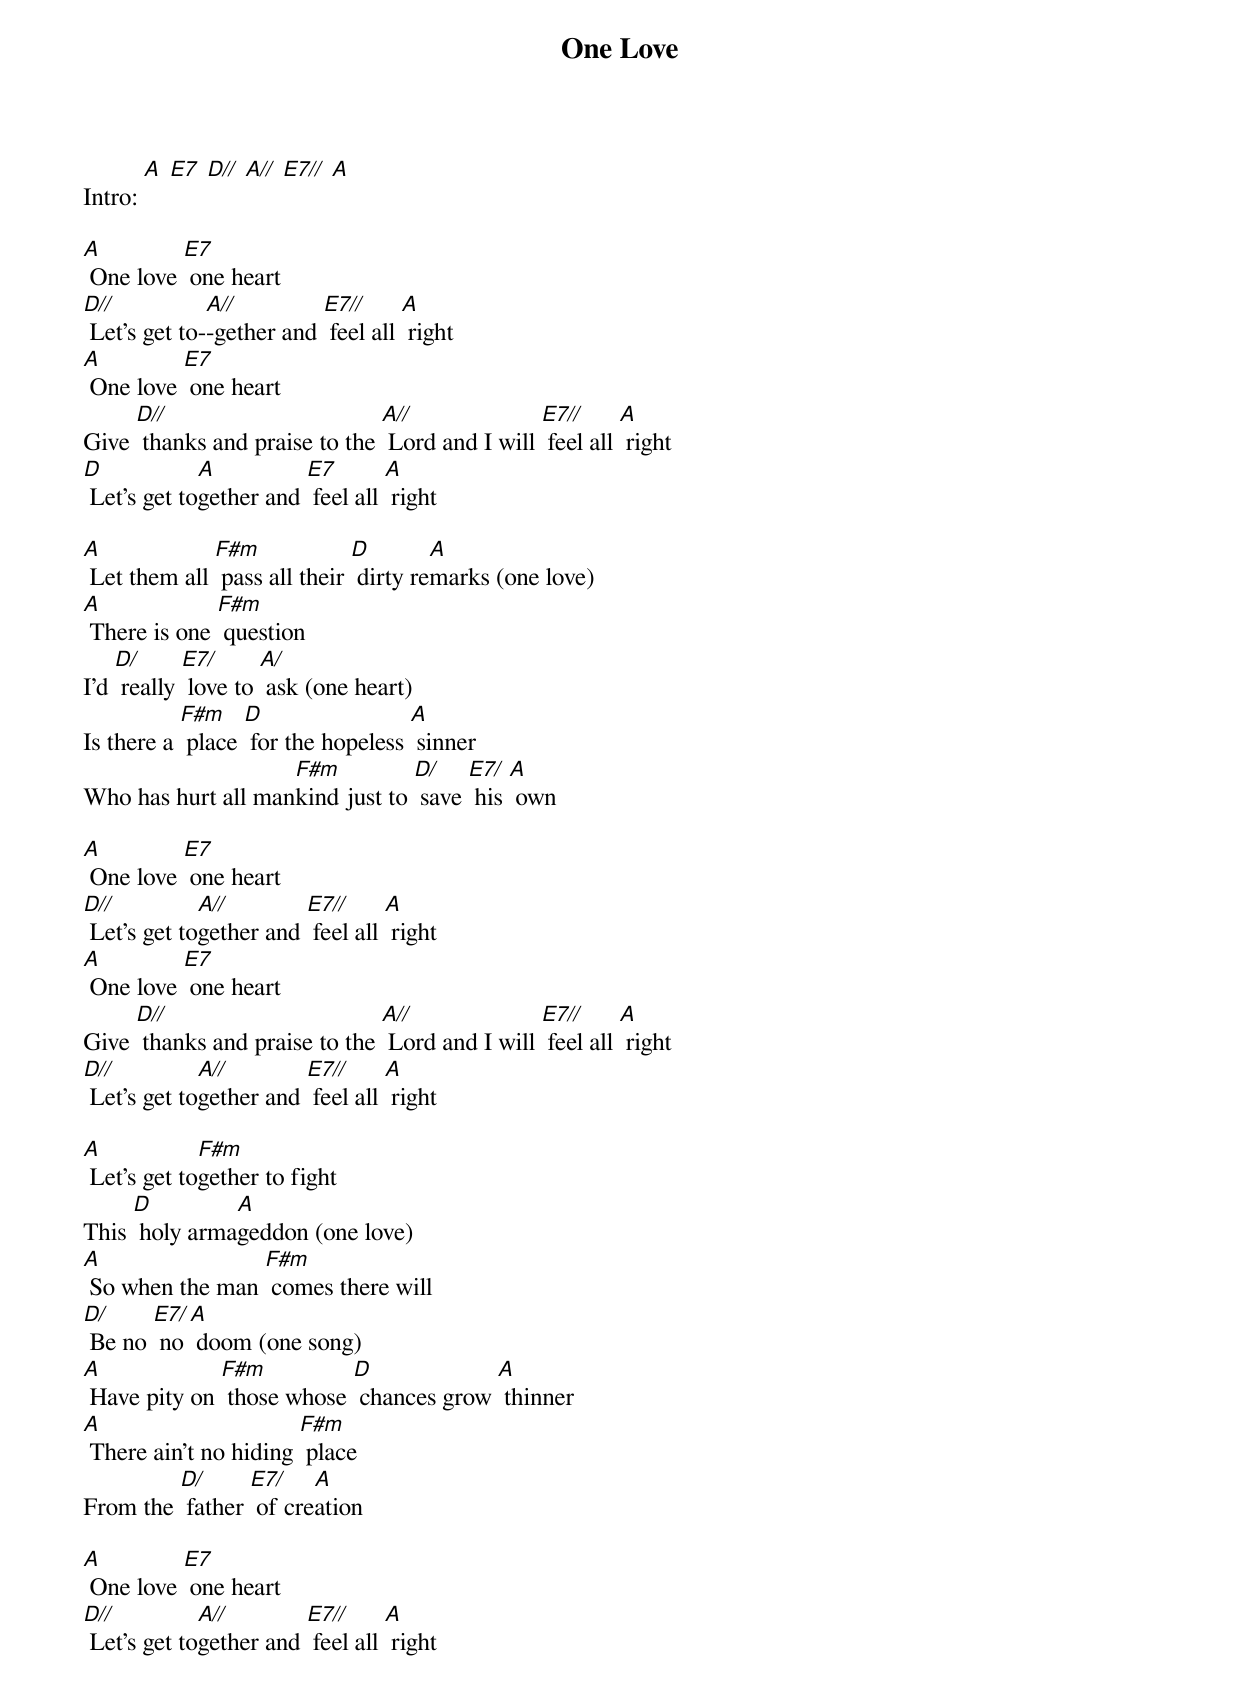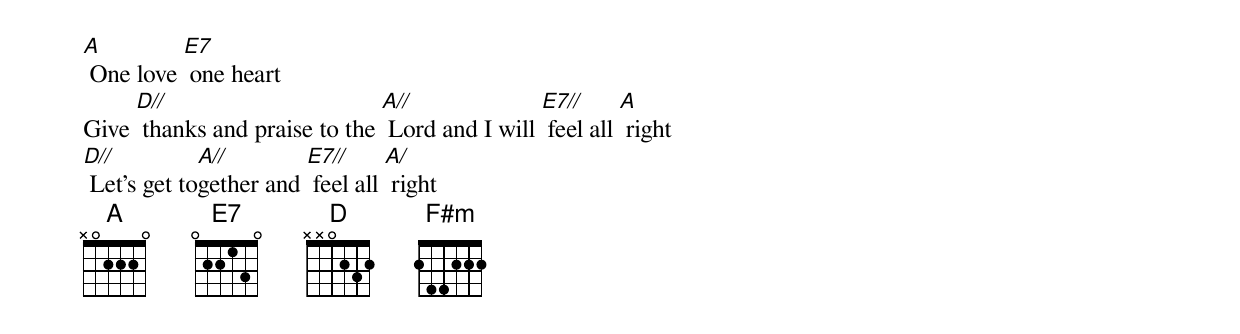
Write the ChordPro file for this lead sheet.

{t: One Love }
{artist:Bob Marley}
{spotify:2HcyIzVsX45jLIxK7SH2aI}
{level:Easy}

Intro: [A] [E7] [D//] [A//] [E7//] [A]

[A] One love [E7] one heart
[D//] Let's get to-[A//]-gether and [E7//] feel all [A] right
[A] One love [E7] one heart
Give [D//] thanks and praise to the [A//] Lord and I will [E7//] feel all [A] right
[D] Let's get to[A]gether and [E7] feel all [A] right

[A] Let them all [F#m] pass all their [D] dirty re[A]marks (one love)
[A] There is one [F#m] question
I'd [D/] really [E7/] love to [A/] ask (one heart)
Is there a [F#m] place [D] for the hopeless [A] sinner
Who has hurt all man[F#m]kind just to [D/] save [E7/] his [A] own

[A] One love [E7] one heart
[D//] Let's get to[A//]gether and [E7//] feel all [A] right
[A] One love [E7] one heart
Give [D//] thanks and praise to the [A//] Lord and I will [E7//] feel all [A] right
[D//] Let's get to[A//]gether and [E7//] feel all [A] right

[A] Let's get to[F#m]gether to fight
This [D] holy arma[A]geddon (one love)
[A] So when the man [F#m] comes there will
[D/] Be no [E7/] no [A] doom (one song)
[A] Have pity on [F#m] those whose [D] chances grow [A] thinner
[A] There ain't no hiding [F#m] place
From the [D/] father [E7/] of cre[A]ation

[A] One love [E7] one heart
[D//] Let's get to[A//]gether and [E7//] feel all [A] right
[A] One love [E7] one heart
Give [D//] thanks and praise to the [A//] Lord and I will [E7//] feel all [A] right
[D//] Let's get to[A//]gether and [E7//] feel all [A/] right
